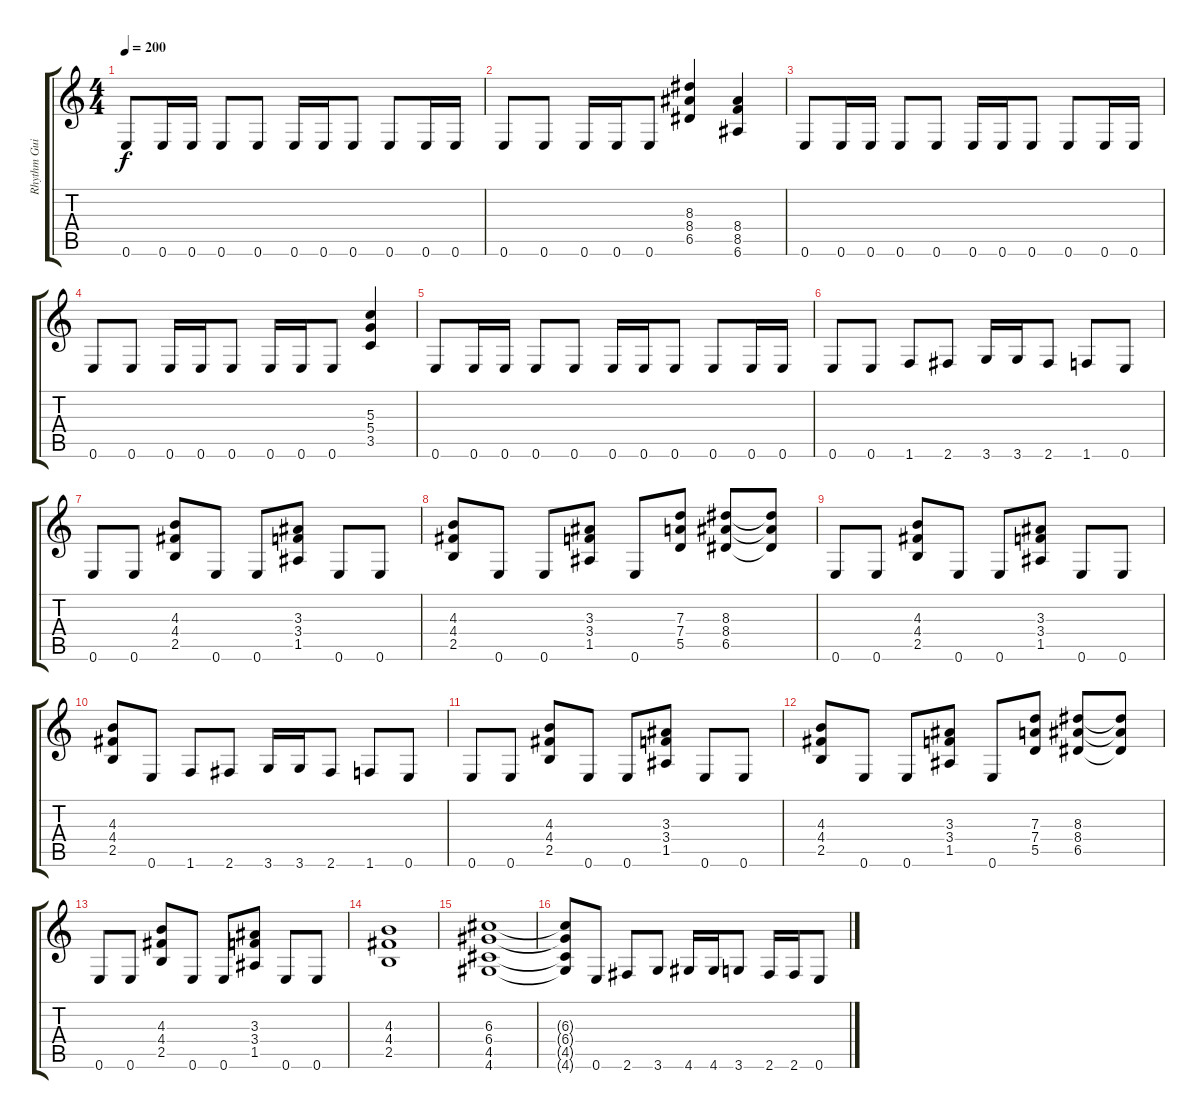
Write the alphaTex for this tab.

\track ("Rhythm Guitar Right" "Rhythm Gui") {instrument distortionguitar}
\staff {score tabs}
\tuning (E4 B3 G3 D3 A2 E2) {hide}
\ts (4 4)
\tempo 200
\clef g2
\ks c
0.6.8{dy f} 0.6.16 0.6.16 0.6.8 0.6.8 0.6.16 0.6.16 0.6.8 0.6.8 0.6.16 0.6.16 |
0.6.8 0.6.8 0.6.16 0.6.16 0.6.8 (8.3 8.4 6.5).4 (8.4 8.5 6.6).4 |
0.6.8 0.6.16 0.6.16 0.6.8 0.6.8 0.6.16 0.6.16 0.6.8 0.6.8 0.6.16 0.6.16 |
0.6.8 0.6.8 0.6.16 0.6.16 0.6.8 0.6.16 0.6.16 0.6.8 (5.3 5.4 3.5).4 |
0.6.8 0.6.16 0.6.16 0.6.8 0.6.8 0.6.16 0.6.16 0.6.8 0.6.8 0.6.16 0.6.16 |
0.6.8 0.6.8 1.6.8 2.6.8 3.6.16 3.6.16 2.6.8 1.6.8 0.6.8 |
0.6.8 0.6.8 (4.3 4.4 2.5).8 0.6.8 0.6.8 (3.3 3.4 1.5).8 0.6.8 0.6.8 |
(4.3 4.4 2.5).8 0.6.8 0.6.8 (3.3 3.4 1.5).8 0.6.8 (7.3 7.4 5.5).8 (8.3 8.4 6.5).8 (8.3{t} 8.4{t} 6.5{t}).8 |
0.6.8 0.6.8 (4.3 4.4 2.5).8 0.6.8 0.6.8 (3.3 3.4 1.5).8 0.6.8 0.6.8 |
(4.3 4.4 2.5).8 0.6.8 1.6.8 2.6.8 3.6.16 3.6.16 2.6.8 1.6.8 0.6.8 |
0.6.8 0.6.8 (4.3 4.4 2.5).8 0.6.8 0.6.8 (3.3 3.4 1.5).8 0.6.8 0.6.8 |
(4.3 4.4 2.5).8 0.6.8 0.6.8 (3.3 3.4 1.5).8 0.6.8 (7.3 7.4 5.5).8 (8.3 8.4 6.5).8 (8.3{t} 8.4{t} 6.5{t}).8 |
0.6.8 0.6.8 (4.3 4.4 2.5).8 0.6.8 0.6.8 (3.3 3.4 1.5).8 0.6.8 0.6.8 |
(4.3 4.4 2.5).1 |
(6.3 6.4 4.5 4.6).1 |
(6.3{t} 6.4{t} 4.5{t} 4.6{t}).8 0.6.8 2.6.8 3.6.8 4.6.16 4.6.16 3.6.8 2.6.16 2.6.16 0.6.8
